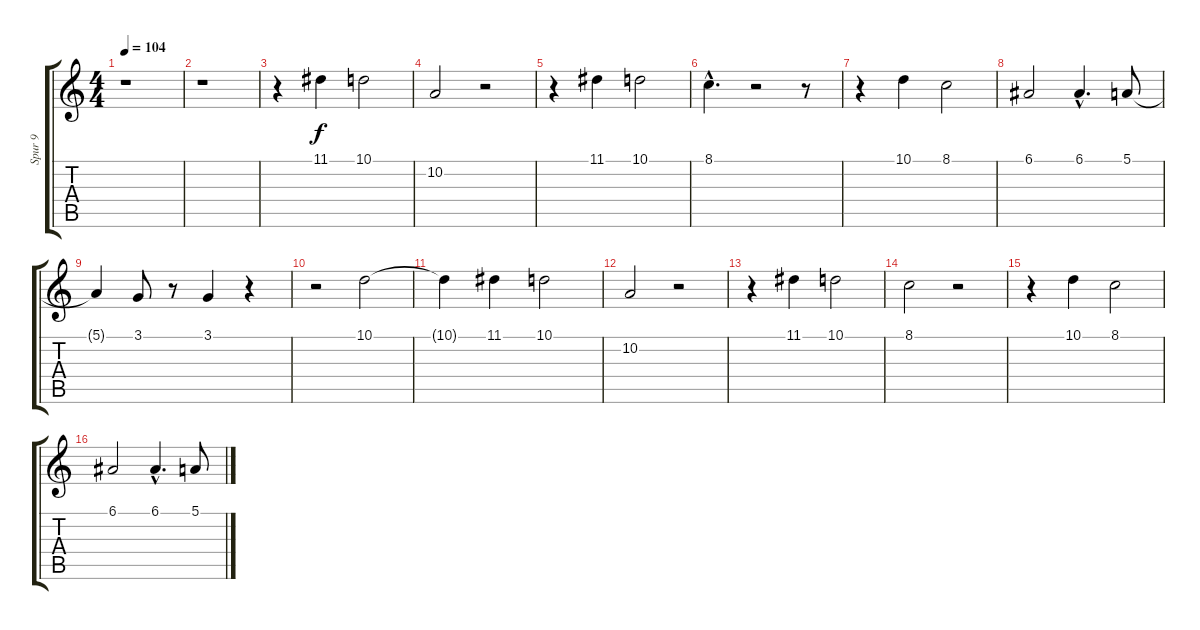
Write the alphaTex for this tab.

\track ("Spur 9" "Spur 9") {instrument pad1newage}
\staff {score tabs}
\tuning (E4 B3 G3 D3 A2 E2) {hide}
\ts (4 4)
\tempo 104
\clef g2
\ks c
r.1{dy f} |
r.1 |
r.4 11.1.4 10.1.2 |
10.2.2 r.2 |
r.4 11.1.4 10.1.2 |
8.1{hac}.4{d} r.2 r.8 |
r.4 10.1.4 8.1.2 |
6.1.2 6.1{hac}.4{d} 5.1.8 |
5.1{t}.4 3.1.8 r.8 3.1.4 r.4 |
r.2 10.1.2 |
10.1{t}.4 11.1.4 10.1.2 |
10.2.2 r.2 |
r.4 11.1.4 10.1.2 |
8.1.2 r.2 |
r.4 10.1.4 8.1.2 |
6.1.2 6.1{hac}.4{d} 5.1.8
